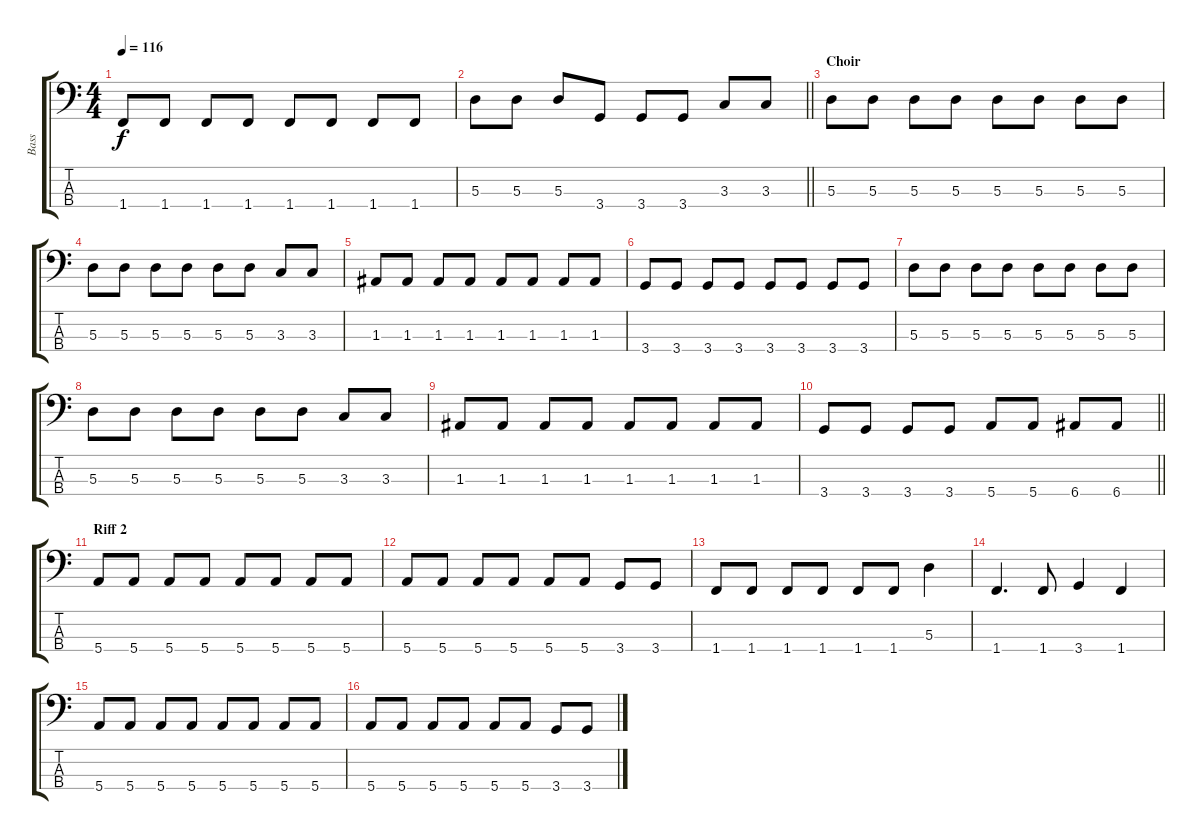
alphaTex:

\track ("Bass" "Bass") {instrument electricbassfinger}
\staff {score tabs}
\tuning (G2 D2 A1 E1) {hide}
\ts (4 4)
\tempo 116
\clef f4
\ks c
1.4.8{dy f} 1.4.8 1.4.8 1.4.8 1.4.8 1.4.8 1.4.8 1.4.8 |
\barLineRight lightlight
5.3.8 5.3.8 5.3.8 3.4.8 3.4.8 3.4.8 3.3.8 3.3.8 |
\section ("" "Choir")
5.3.8 5.3.8 5.3.8 5.3.8 5.3.8 5.3.8 5.3.8 5.3.8 |
5.3.8 5.3.8 5.3.8 5.3.8 5.3.8 5.3.8 3.3.8 3.3.8 |
1.3.8 1.3.8 1.3.8 1.3.8 1.3.8 1.3.8 1.3.8 1.3.8 |
3.4.8 3.4.8 3.4.8 3.4.8 3.4.8 3.4.8 3.4.8 3.4.8 |
5.3.8 5.3.8 5.3.8 5.3.8 5.3.8 5.3.8 5.3.8 5.3.8 |
5.3.8 5.3.8 5.3.8 5.3.8 5.3.8 5.3.8 3.3.8 3.3.8 |
1.3.8 1.3.8 1.3.8 1.3.8 1.3.8 1.3.8 1.3.8 1.3.8 |
\barLineRight lightlight
3.4.8 3.4.8 3.4.8 3.4.8 5.4.8 5.4.8 6.4.8 6.4.8 |
\section ("" "Riff 2")
5.4.8 5.4.8 5.4.8 5.4.8 5.4.8 5.4.8 5.4.8 5.4.8 |
5.4.8 5.4.8 5.4.8 5.4.8 5.4.8 5.4.8 3.4.8 3.4.8 |
1.4.8 1.4.8 1.4.8 1.4.8 1.4.8 1.4.8 5.3.4 |
1.4.4{d} 1.4.8 3.4.4 1.4.4 |
5.4.8 5.4.8 5.4.8 5.4.8 5.4.8 5.4.8 5.4.8 5.4.8 |
5.4.8 5.4.8 5.4.8 5.4.8 5.4.8 5.4.8 3.4.8 3.4.8
